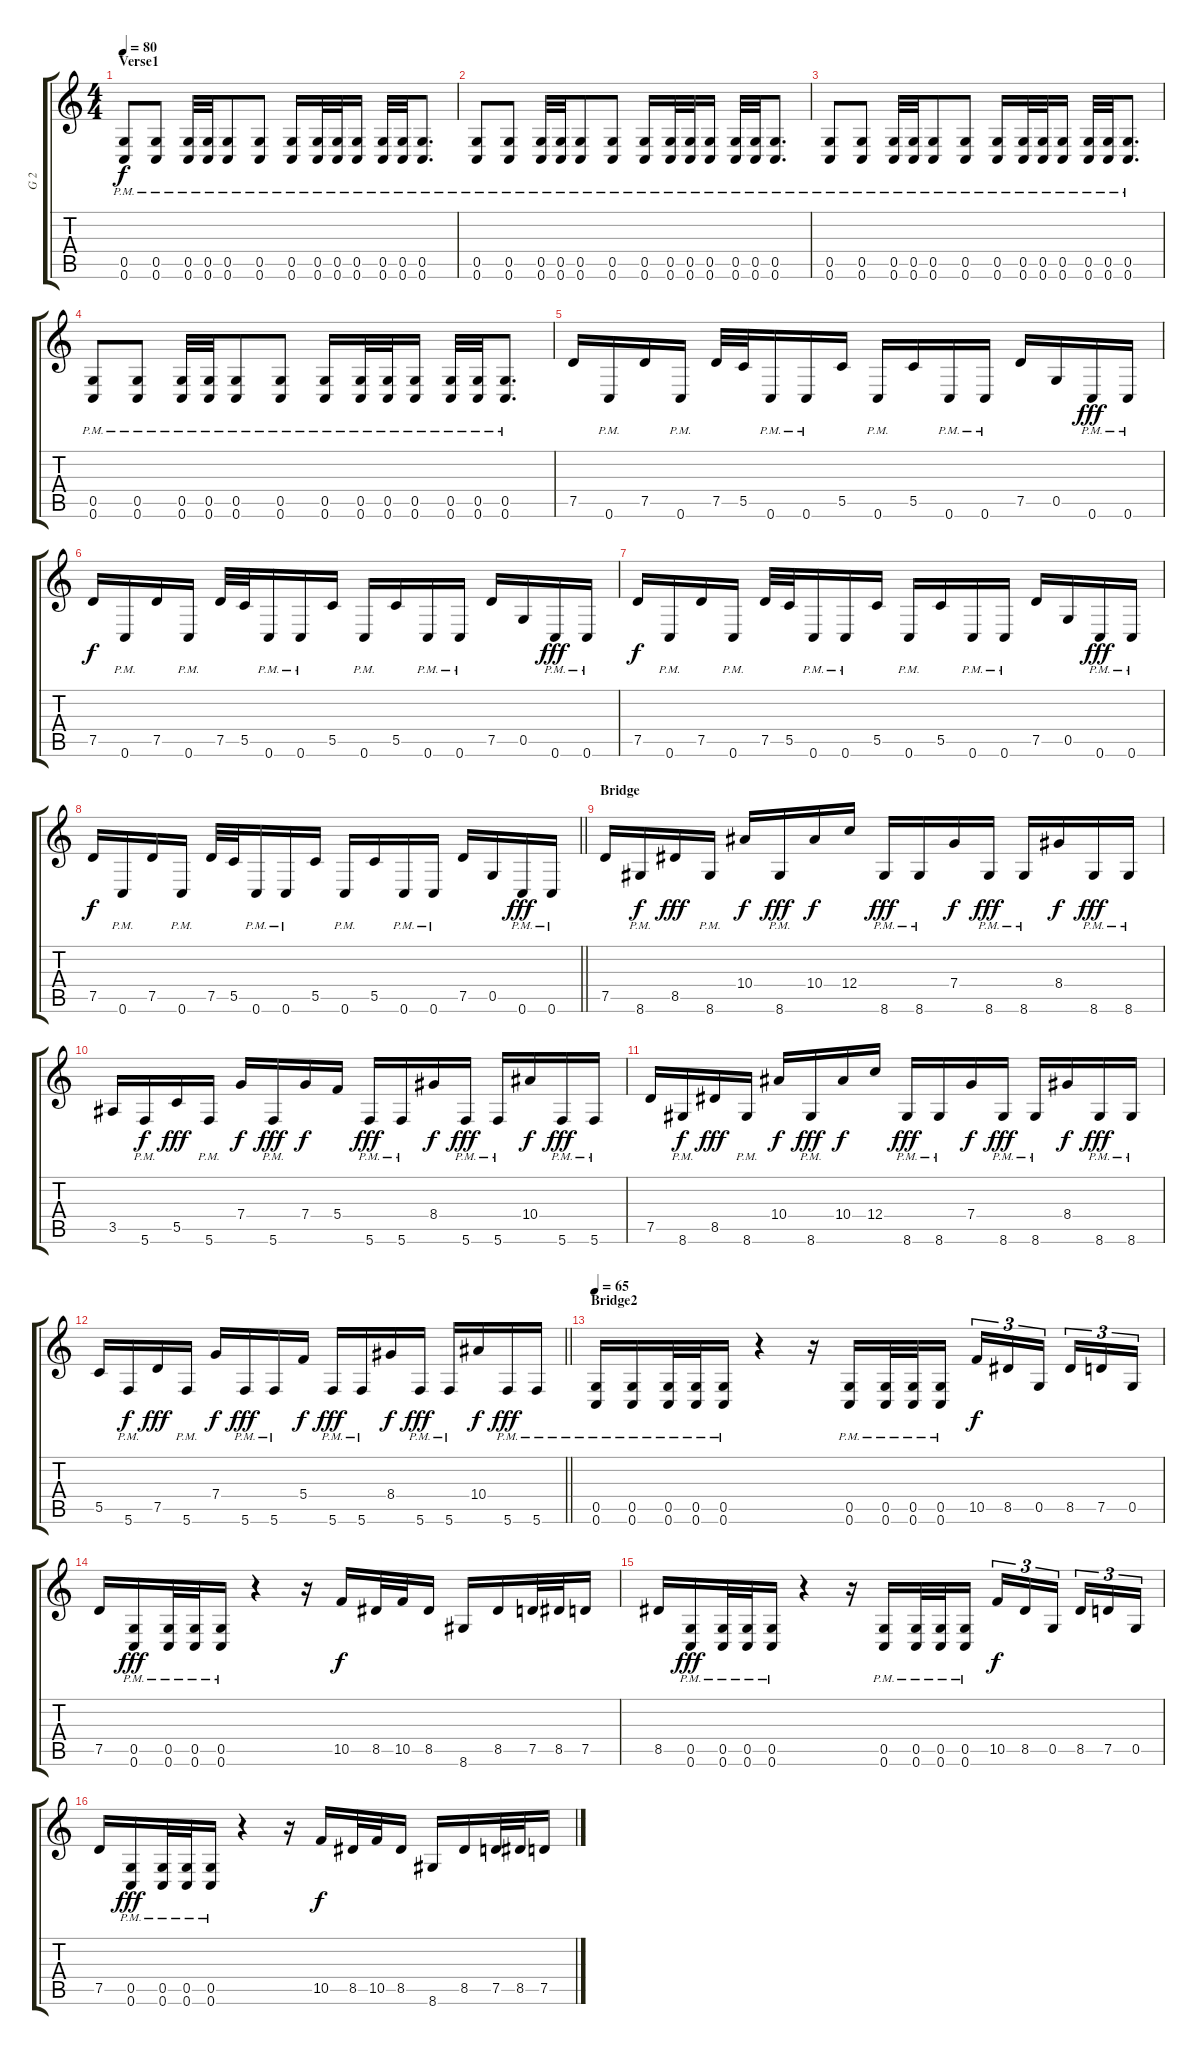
\track ("G 2" "G 2") {instrument distortionguitar}
\staff {score tabs}
\tuning (D4 A3 F3 C3 G2 C2) {hide}
\ts (4 4)
\section ("" "Verse1")
\tempo 80
\clef g2
\ks c
(0.5{pm} 0.6{pm}).8{dy f} (0.5{pm} 0.6{pm}).8 (0.5{pm} 0.6{pm}).32 (0.5{pm} 0.6{pm}).32 (0.5{pm} 0.6{pm}).8 (0.5{pm} 0.6{pm}).8 (0.5{pm} 0.6{pm}).16 (0.5{pm} 0.6{pm}).32 (0.5{pm} 0.6{pm}).32 (0.5{pm} 0.6{pm}).16 (0.5{pm} 0.6{pm}).32 (0.5{pm} 0.6{pm}).32 (0.5{pm} 0.6{pm}).8{d} |
(0.5{pm} 0.6{pm}).8 (0.5{pm} 0.6{pm}).8 (0.5{pm} 0.6{pm}).32 (0.5{pm} 0.6{pm}).32 (0.5{pm} 0.6{pm}).8 (0.5{pm} 0.6{pm}).8 (0.5{pm} 0.6{pm}).16 (0.5{pm} 0.6{pm}).32 (0.5{pm} 0.6{pm}).32 (0.5{pm} 0.6{pm}).16 (0.5{pm} 0.6{pm}).32 (0.5{pm} 0.6{pm}).32 (0.5{pm} 0.6{pm}).8{d} |
(0.5{pm} 0.6{pm}).8 (0.5{pm} 0.6{pm}).8 (0.5{pm} 0.6{pm}).32 (0.5{pm} 0.6{pm}).32 (0.5{pm} 0.6{pm}).8 (0.5{pm} 0.6{pm}).8 (0.5{pm} 0.6{pm}).16 (0.5{pm} 0.6{pm}).32 (0.5{pm} 0.6{pm}).32 (0.5{pm} 0.6{pm}).16 (0.5{pm} 0.6{pm}).32 (0.5{pm} 0.6{pm}).32 (0.5{pm} 0.6{pm}).8{d} |
(0.5{pm} 0.6{pm}).8 (0.5{pm} 0.6{pm}).8 (0.5{pm} 0.6{pm}).32 (0.5{pm} 0.6{pm}).32 (0.5{pm} 0.6{pm}).8 (0.5{pm} 0.6{pm}).8 (0.5{pm} 0.6{pm}).16 (0.5{pm} 0.6{pm}).32 (0.5{pm} 0.6{pm}).32 (0.5{pm} 0.6{pm}).16 (0.5{pm} 0.6{pm}).32 (0.5{pm} 0.6{pm}).32 (0.5{pm} 0.6{pm}).8{d} |
7.5.16 0.6{pm}.16 7.5.16 0.6{pm}.16 7.5.32 5.5.32 0.6{pm}.16 0.6{pm}.16 5.5.16 0.6{pm}.16 5.5.16 0.6{pm}.16 0.6{pm}.16 7.5.16 0.5.16 0.6{pm}.16{dy fff} 0.6{pm}.16 |
7.5.16{dy f} 0.6{pm}.16 7.5.16 0.6{pm}.16 7.5.32 5.5.32 0.6{pm}.16 0.6{pm}.16 5.5.16 0.6{pm}.16 5.5.16 0.6{pm}.16 0.6{pm}.16 7.5.16 0.5.16 0.6{pm}.16{dy fff} 0.6{pm}.16 |
7.5.16{dy f} 0.6{pm}.16 7.5.16 0.6{pm}.16 7.5.32 5.5.32 0.6{pm}.16 0.6{pm}.16 5.5.16 0.6{pm}.16 5.5.16 0.6{pm}.16 0.6{pm}.16 7.5.16 0.5.16 0.6{pm}.16{dy fff} 0.6{pm}.16 |
\barLineRight lightlight
7.5.16{dy f} 0.6{pm}.16 7.5.16 0.6{pm}.16 7.5.32 5.5.32 0.6{pm}.16 0.6{pm}.16 5.5.16 0.6{pm}.16 5.5.16 0.6{pm}.16 0.6{pm}.16 7.5.16 0.5.16 0.6{pm}.16{dy fff} 0.6{pm}.16 |
\section ("" "Bridge")
7.5.16 8.6{pm}.16{dy f} 8.5.16{dy fff} 8.6{pm}.16 10.4.16{dy f} 8.6{pm}.16{dy fff} 10.4.16{dy f} 12.4.16 8.6{pm}.16{dy fff} 8.6{pm}.16 7.4.16{dy f} 8.6{pm}.16{dy fff} 8.6{pm}.16 8.4.16{dy f} 8.6{pm}.16{dy fff} 8.6{pm}.16 |
3.5.16 5.6{pm}.16{dy f} 5.5.16{dy fff} 5.6{pm}.16 7.4.16{dy f} 5.6{pm}.16{dy fff} 7.4.16{dy f} 5.4.16 5.6{pm}.16{dy fff} 5.6{pm}.16 8.4.16{dy f} 5.6{pm}.16{dy fff} 5.6{pm}.16 10.4.16{dy f} 5.6{pm}.16{dy fff} 5.6{pm}.16 |
7.5.16 8.6{pm}.16{dy f} 8.5.16{dy fff} 8.6{pm}.16 10.4.16{dy f} 8.6{pm}.16{dy fff} 10.4.16{dy f} 12.4.16 8.6{pm}.16{dy fff} 8.6{pm}.16 7.4.16{dy f} 8.6{pm}.16{dy fff} 8.6{pm}.16 8.4.16{dy f} 8.6{pm}.16{dy fff} 8.6{pm}.16 |
\barLineRight lightlight
5.5.16 5.6{pm}.16{dy f} 7.5.16{dy fff} 5.6{pm}.16 7.4.16{dy f} 5.6{pm}.16{dy fff} 5.6{pm}.16 5.4.16{dy f} 5.6{pm}.16{dy fff} 5.6{pm}.16 8.4.16{dy f} 5.6{pm}.16{dy fff} 5.6{pm}.16 10.4.16{dy f} 5.6{pm}.16{dy fff} 5.6{pm}.16 |
\section ("" "Bridge2")
\tempo 65
(0.5{pm} 0.6{pm}).16 (0.5{pm} 0.6{pm}).16 (0.5{pm} 0.6{pm}).32 (0.5{pm} 0.6{pm}).32 (0.5{pm} 0.6{pm}).16 r.4 r.16 (0.5{pm} 0.6{pm}).16 (0.5{pm} 0.6{pm}).32 (0.5{pm} 0.6{pm}).32 (0.5{pm} 0.6{pm}).16 10.5.16{tu (3 2) dy f} 8.5.16{tu (3 2)} 0.5.16{tu (3 2) beam splitsecondary} 8.5.16{tu (3 2)} 7.5.16{tu (3 2)} 0.5.16{tu (3 2)} |
7.5.16 (0.5{pm} 0.6{pm}).16{dy fff} (0.5{pm} 0.6{pm}).32 (0.5{pm} 0.6{pm}).32 (0.5{pm} 0.6{pm}).16 r.4 r.16 10.5.16{dy f} 8.5.32 10.5.32 8.5.16 8.6.16 8.5.16 7.5.32 8.5.32 7.5.16 |
8.5.16 (0.5{pm} 0.6{pm}).16{dy fff} (0.5{pm} 0.6{pm}).32 (0.5{pm} 0.6{pm}).32 (0.5{pm} 0.6{pm}).16 r.4 r.16 (0.5{pm} 0.6{pm}).16 (0.5{pm} 0.6{pm}).32 (0.5{pm} 0.6{pm}).32 (0.5{pm} 0.6{pm}).16 10.5.16{tu (3 2) dy f} 8.5.16{tu (3 2)} 0.5.16{tu (3 2) beam splitsecondary} 8.5.16{tu (3 2)} 7.5.16{tu (3 2)} 0.5.16{tu (3 2)} |
7.5.16 (0.5{pm} 0.6{pm}).16{dy fff} (0.5{pm} 0.6{pm}).32 (0.5{pm} 0.6{pm}).32 (0.5{pm} 0.6{pm}).16 r.4 r.16 10.5.16{dy f} 8.5.32 10.5.32 8.5.16 8.6.16 8.5.16 7.5.32 8.5.32 7.5.16
